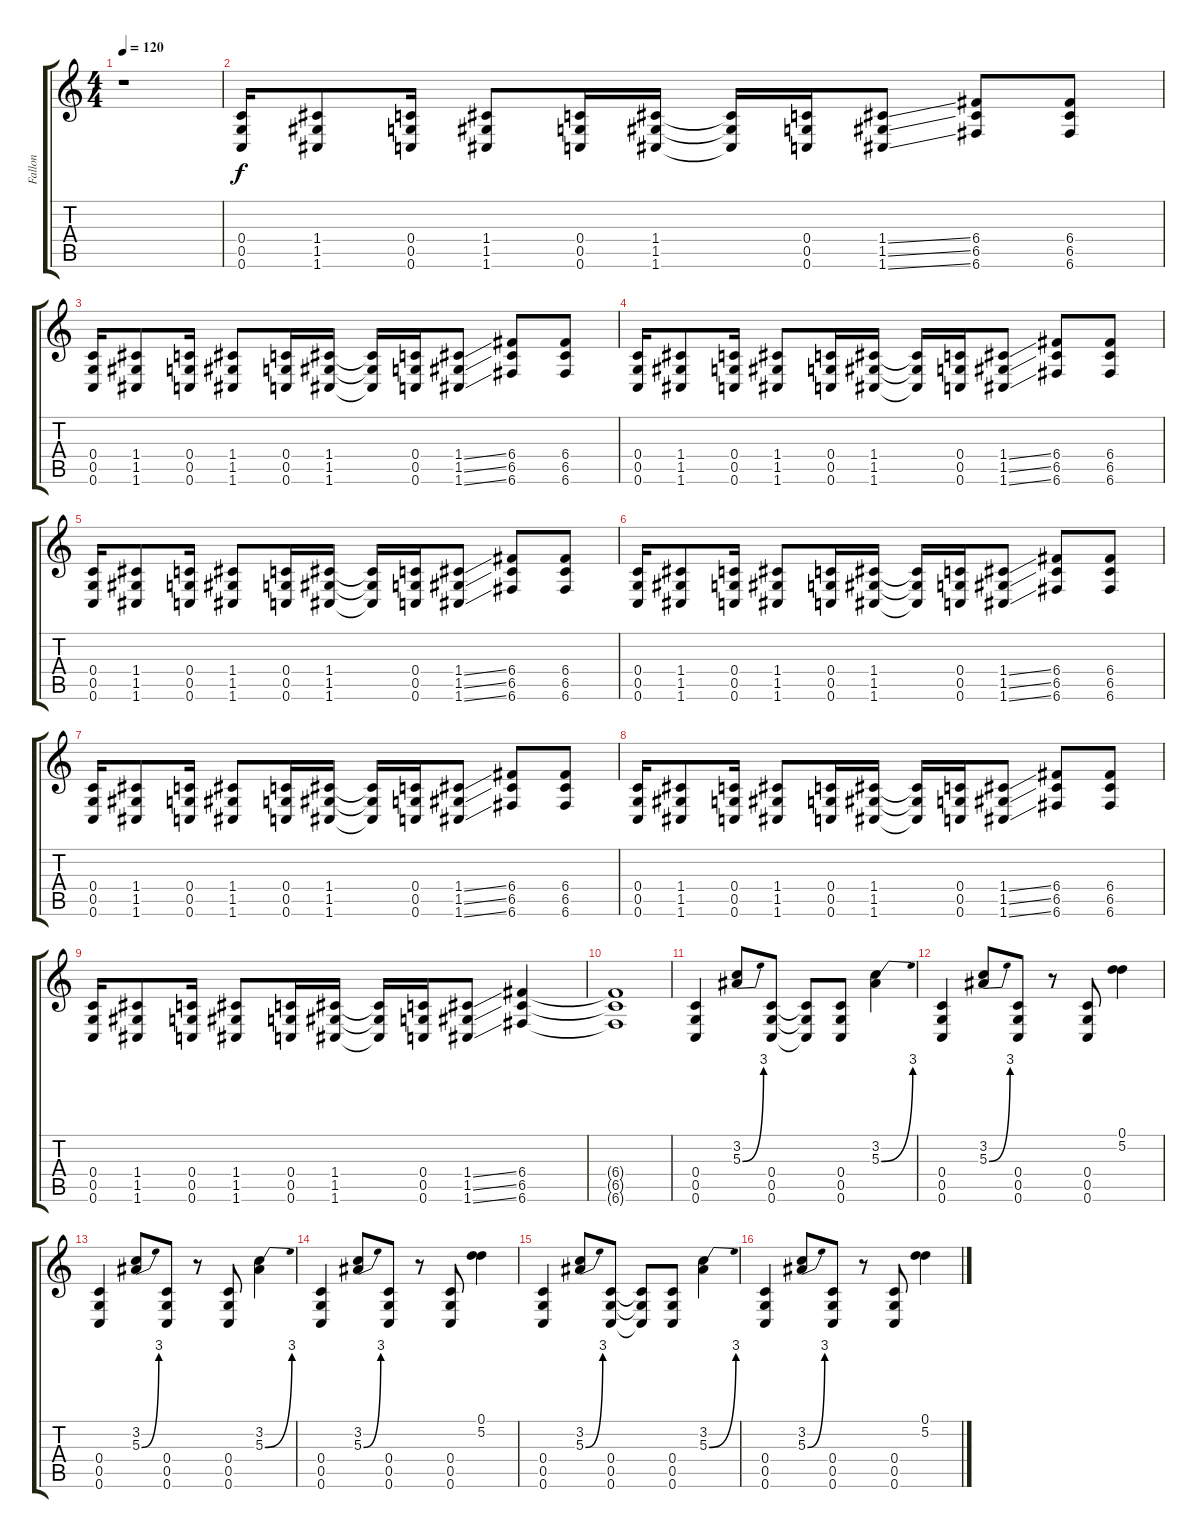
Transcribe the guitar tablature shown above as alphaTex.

\track ("Fallon" "Fallon") {instrument distortionguitar}
\staff {score tabs}
\tuning (D4 A3 F3 C3 G2 C2) {hide}
\ts (4 4)
\tempo 120
\clef g2
\ks c
r.1{dy f} |
(0.4 0.5 0.6).16 (1.4 1.5 1.6).8 (0.4 0.5 0.6).16 (1.4 1.5 1.6).8 (0.4 0.5 0.6).16 (1.4 1.5 1.6).16 (1.4{t} 1.5{t} 1.6{t}).16 (0.4 0.5 0.6).16 (1.4{ss} 1.5{ss} 1.6{ss}).8 (6.4 6.5 6.6).8 (6.4 6.5 6.6).8 |
(0.4 0.5 0.6).16 (1.4 1.5 1.6).8 (0.4 0.5 0.6).16 (1.4 1.5 1.6).8 (0.4 0.5 0.6).16 (1.4 1.5 1.6).16 (1.4{t} 1.5{t} 1.6{t}).16 (0.4 0.5 0.6).16 (1.4{ss} 1.5{ss} 1.6{ss}).8 (6.4 6.5 6.6).8 (6.4 6.5 6.6).8 |
(0.4 0.5 0.6).16 (1.4 1.5 1.6).8 (0.4 0.5 0.6).16 (1.4 1.5 1.6).8 (0.4 0.5 0.6).16 (1.4 1.5 1.6).16 (1.4{t} 1.5{t} 1.6{t}).16 (0.4 0.5 0.6).16 (1.4{ss} 1.5{ss} 1.6{ss}).8 (6.4 6.5 6.6).8 (6.4 6.5 6.6).8 |
(0.4 0.5 0.6).16 (1.4 1.5 1.6).8 (0.4 0.5 0.6).16 (1.4 1.5 1.6).8 (0.4 0.5 0.6).16 (1.4 1.5 1.6).16 (1.4{t} 1.5{t} 1.6{t}).16 (0.4 0.5 0.6).16 (1.4{ss} 1.5{ss} 1.6{ss}).8 (6.4 6.5 6.6).8 (6.4 6.5 6.6).8 |
(0.4 0.5 0.6).16 (1.4 1.5 1.6).8 (0.4 0.5 0.6).16 (1.4 1.5 1.6).8 (0.4 0.5 0.6).16 (1.4 1.5 1.6).16 (1.4{t} 1.5{t} 1.6{t}).16 (0.4 0.5 0.6).16 (1.4{ss} 1.5{ss} 1.6{ss}).8 (6.4 6.5 6.6).8 (6.4 6.5 6.6).8 |
(0.4 0.5 0.6).16 (1.4 1.5 1.6).8 (0.4 0.5 0.6).16 (1.4 1.5 1.6).8 (0.4 0.5 0.6).16 (1.4 1.5 1.6).16 (1.4{t} 1.5{t} 1.6{t}).16 (0.4 0.5 0.6).16 (1.4{ss} 1.5{ss} 1.6{ss}).8 (6.4 6.5 6.6).8 (6.4 6.5 6.6).8 |
(0.4 0.5 0.6).16 (1.4 1.5 1.6).8 (0.4 0.5 0.6).16 (1.4 1.5 1.6).8 (0.4 0.5 0.6).16 (1.4 1.5 1.6).16 (1.4{t} 1.5{t} 1.6{t}).16 (0.4 0.5 0.6).16 (1.4{ss} 1.5{ss} 1.6{ss}).8 (6.4 6.5 6.6).8 (6.4 6.5 6.6).8 |
(0.4 0.5 0.6).16 (1.4 1.5 1.6).8 (0.4 0.5 0.6).16 (1.4 1.5 1.6).8 (0.4 0.5 0.6).16 (1.4 1.5 1.6).16 (1.4{t} 1.5{t} 1.6{t}).16 (0.4 0.5 0.6).16 (1.4{ss} 1.5{ss} 1.6{ss}).8 (6.4 6.5 6.6).4 |
(6.4{t} 6.5{t} 6.6{t}).1 |
(0.4 0.5 0.6).4 (3.2 5.3{be (bend 0 0 60 12)}).8 (0.4 0.5 0.6).8 (0.4{t} 0.5{t} 0.6{t}).8 (0.4 0.5 0.6).8 (3.2 5.3{be (bend 0 0 60 12)}).4 |
(0.4 0.5 0.6).4 (3.2 5.3{be (bend 0 0 60 12)}).8 (0.4 0.5 0.6).8 r.8 (0.4 0.5 0.6).8 (0.1 5.2).4 |
(0.4 0.5 0.6).4 (3.2 5.3{be (bend 0 0 60 12)}).8 (0.4 0.5 0.6).8 r.8 (0.4 0.5 0.6).8 (3.2 5.3{be (bend 0 0 60 12)}).4 |
(0.4 0.5 0.6).4 (3.2 5.3{be (bend 0 0 60 12)}).8 (0.4 0.5 0.6).8 r.8 (0.4 0.5 0.6).8 (0.1 5.2).4 |
(0.4 0.5 0.6).4 (3.2 5.3{be (bend 0 0 60 12)}).8 (0.4 0.5 0.6).8 (0.4{t} 0.5{t} 0.6{t}).8 (0.4 0.5 0.6).8 (3.2 5.3{be (bend 0 0 60 12)}).4 |
(0.4 0.5 0.6).4 (3.2 5.3{be (bend 0 0 60 12)}).8 (0.4 0.5 0.6).8 r.8 (0.4 0.5 0.6).8 (0.1 5.2).4
